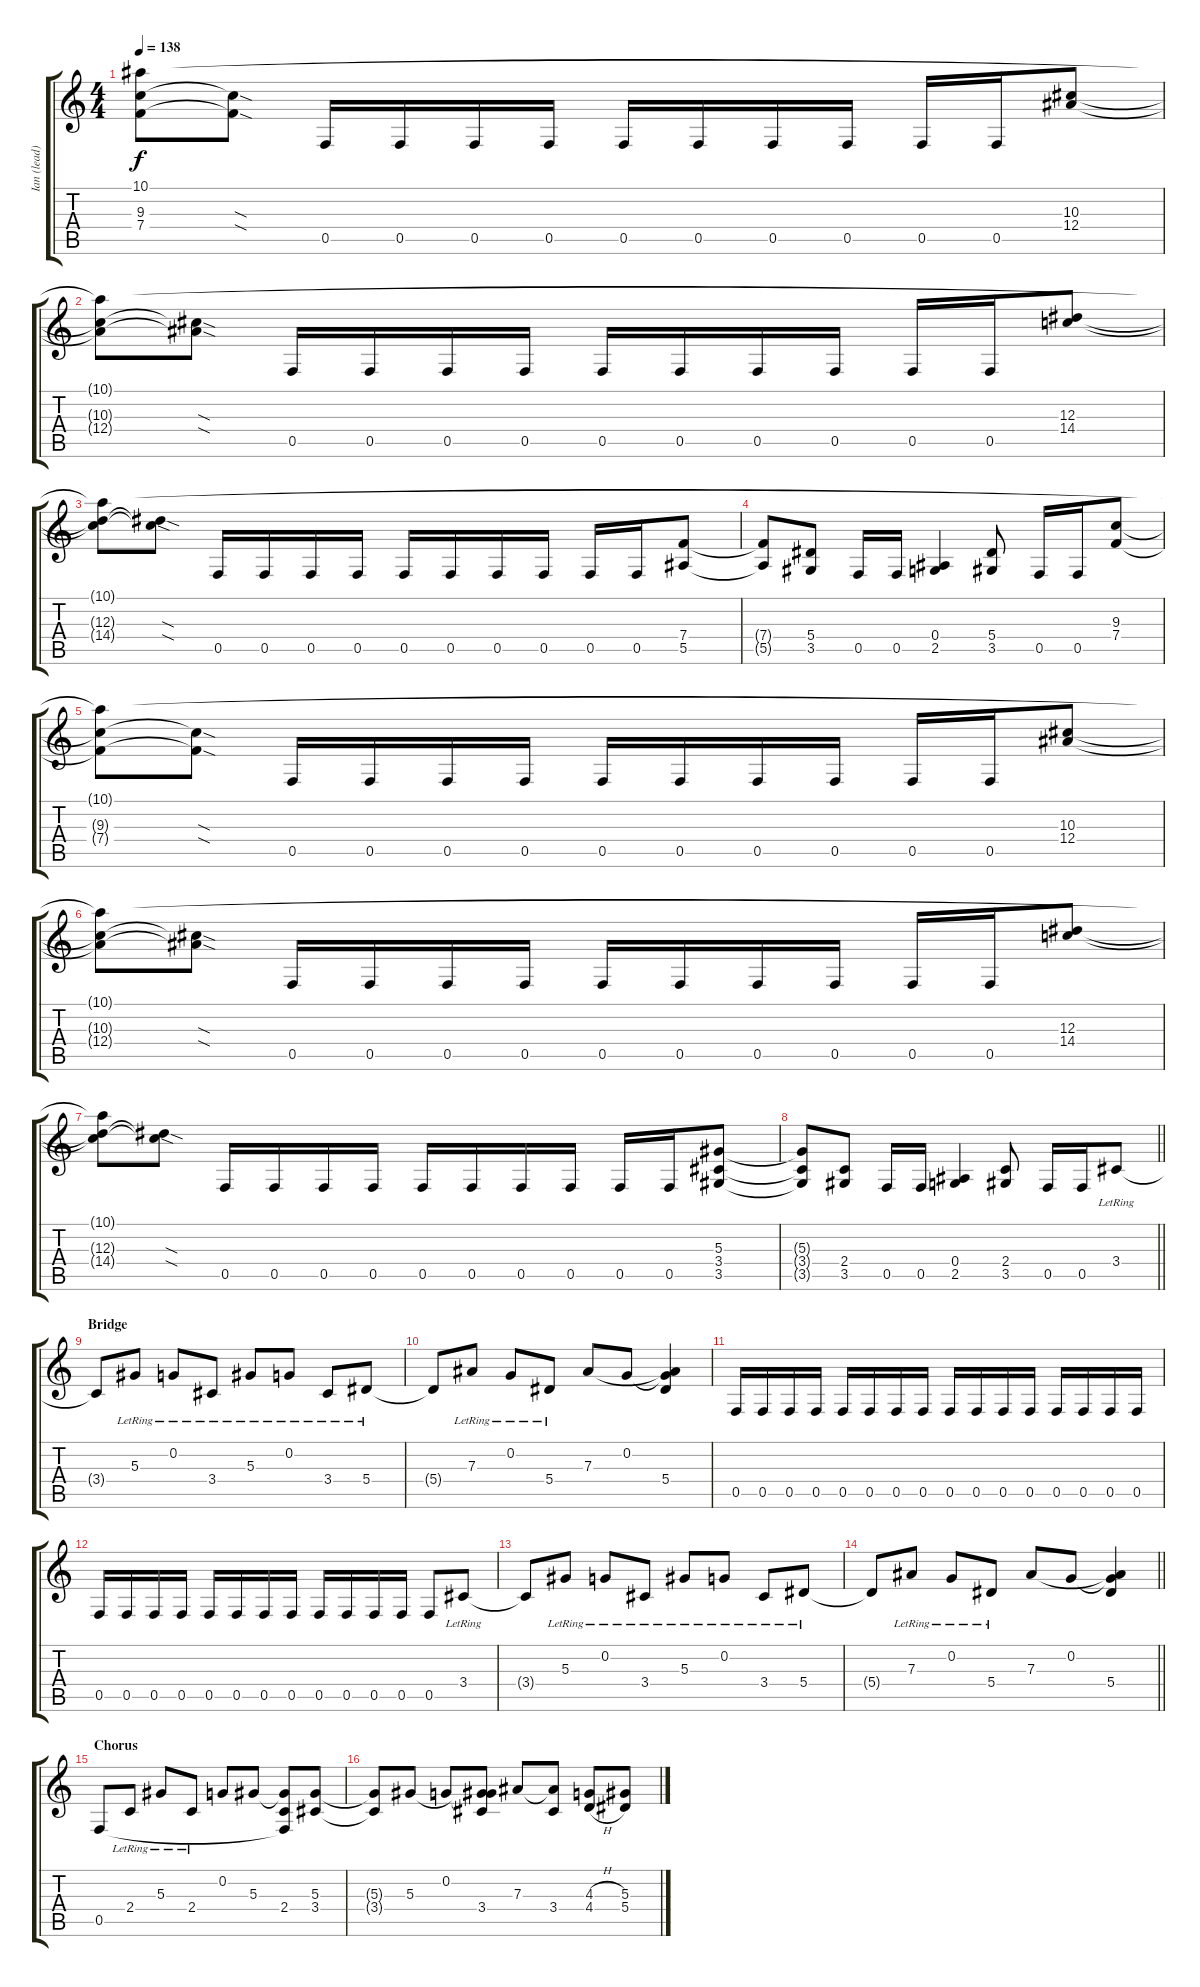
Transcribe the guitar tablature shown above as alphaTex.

\track ("Ian (lead)" "Ian (lead)") {instrument distortionguitar}
\staff {score tabs}
\tuning (C4 G3 Eb3 Bb2 F2 C2) {hide}
\ts (4 4)
\tempo 138
\clef g2
\ks c
(10.1 9.3{t} 7.4{t}).8{dy f} (9.3{sod t} 7.4{sod t}).8 0.5.16 0.5.16 0.5.16 0.5.16 0.5.16 0.5.16 0.5.16 0.5.16 0.5.16 0.5.16 (10.3 12.4).8 |
(10.1{t} 10.3{t} 12.4{t}).8 (10.3{sod t} 12.4{sod t}).8 0.5.16 0.5.16 0.5.16 0.5.16 0.5.16 0.5.16 0.5.16 0.5.16 0.5.16 0.5.16 (12.3 14.4).8 |
(10.1{t} 12.3{t} 14.4{t}).8 (12.3{sod t} 14.4{sod t}).8 0.5.16 0.5.16 0.5.16 0.5.16 0.5.16 0.5.16 0.5.16 0.5.16 0.5.16 0.5.16 (7.4 5.5).8 |
(7.4{t} 5.5{t}).8 (5.4 3.5).8 0.5.16 0.5.16 (0.4 2.5).4 (5.4 3.5).8 0.5.16 0.5.16 (9.3 7.4).8 |
(10.1{t} 9.3{t} 7.4{t}).8 (9.3{sod t} 7.4{sod t}).8 0.5.16 0.5.16 0.5.16 0.5.16 0.5.16 0.5.16 0.5.16 0.5.16 0.5.16 0.5.16 (10.3 12.4).8 |
(10.1{t} 10.3{t} 12.4{t}).8 (10.3{sod t} 12.4{sod t}).8 0.5.16 0.5.16 0.5.16 0.5.16 0.5.16 0.5.16 0.5.16 0.5.16 0.5.16 0.5.16 (12.3 14.4).8 |
(10.1{t} 12.3{t} 14.4{t}).8 (12.3{sod t} 14.4{sod t}).8 0.5.16 0.5.16 0.5.16 0.5.16 0.5.16 0.5.16 0.5.16 0.5.16 0.5.16 0.5.16 (5.3 3.4 3.5).8 |
\barLineRight lightlight
(5.3{t} 3.4{t} 3.5{t}).8 (2.4 3.5).8 0.5.16 0.5.16 (0.4 2.5).4 (2.4 3.5).8 0.5.16 0.5.16 3.4{lr}.8 |
\section ("" "Bridge")
3.4{t}.8 5.3{lr}.8 0.2{lr}.8 3.4{lr}.8 5.3{lr}.8 0.2{lr}.8 3.4{lr}.8 5.4{lr}.8 |
5.4{t}.8 7.3{lr}.8 0.2{lr}.8 5.4{lr}.8 7.3.8 0.2.8 (0.2{t} 7.3{t} 5.4).4 |
0.5.16 0.5.16 0.5.16 0.5.16 0.5.16 0.5.16 0.5.16 0.5.16 0.5.16 0.5.16 0.5.16 0.5.16 0.5.16 0.5.16 0.5.16 0.5.16 |
0.5.16 0.5.16 0.5.16 0.5.16 0.5.16 0.5.16 0.5.16 0.5.16 0.5.16 0.5.16 0.5.16 0.5.16 0.5.8 3.4{lr}.8 |
3.4{t}.8 5.3{lr}.8 0.2{lr}.8 3.4{lr}.8 5.3{lr}.8 0.2{lr}.8 3.4{lr}.8 5.4{lr}.8 |
\barLineRight lightlight
5.4{t}.8 7.3{lr}.8 0.2{lr}.8 5.4{lr}.8 7.3.8 0.2.8 (0.2{t} 7.3{t} 5.4).4 |
\section ("" "Chorus")
0.5.8 2.4{lr}.8 5.3{lr}.8 2.4{lr}.8 0.2.8 5.3.8 (5.3{t} 2.4 0.5{t}).8 (5.3 3.4).8 |
(5.3{t} 3.4{t}).8 5.3.8 0.2.8 (0.2{t} 5.3{t} 3.4).8 7.3.8 (7.3{t} 3.4).8 (4.3{h} 4.4{h}).8 (5.3 5.4).8
